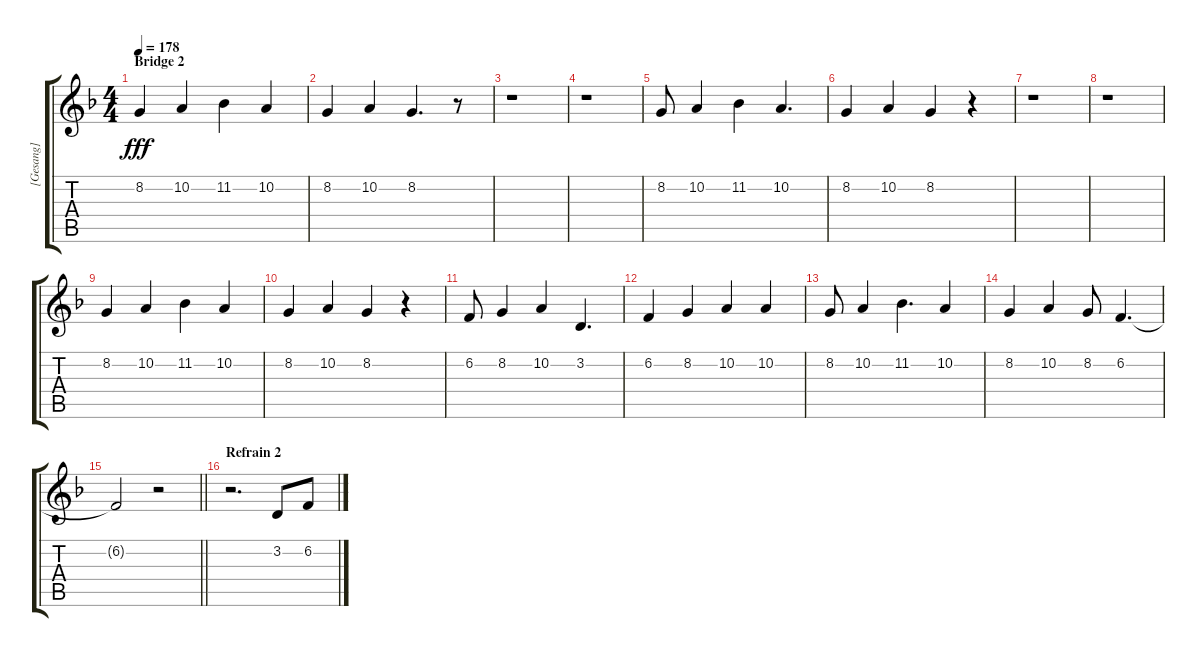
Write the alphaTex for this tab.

\track ("[Gesang]" "[Gesang]") {instrument tenorsax}
\staff {score tabs}
\tuning (E4 B3 G3 D3 A2 D2) {hide}
\ts (4 4)
\section ("" "Bridge 2")
\tempo 178
\clef g2
\ks dminor
8.2.4{dy fff} 10.2.4 11.2.4 10.2.4 |
8.2.4 10.2.4 8.2.4{d} r.8 |
r.1 |
r.1 |
8.2.8 10.2.4 11.2.4 10.2.4{d} |
8.2.4 10.2.4 8.2.4 r.4 |
r.1 |
r.1 |
8.2.4 10.2.4 11.2.4 10.2.4 |
8.2.4 10.2.4 8.2.4 r.4 |
6.2.8 8.2.4 10.2.4 3.2.4{d} |
6.2.4 8.2.4 10.2.4 10.2.4 |
8.2.8 10.2.4 11.2.4{d} 10.2.4 |
8.2.4 10.2.4 8.2.8 6.2.4{d} |
\barLineRight lightlight
6.2{t}.2 r.2 |
\section ("" "Refrain 2")
r.2{d} 3.2.8 6.2.8
